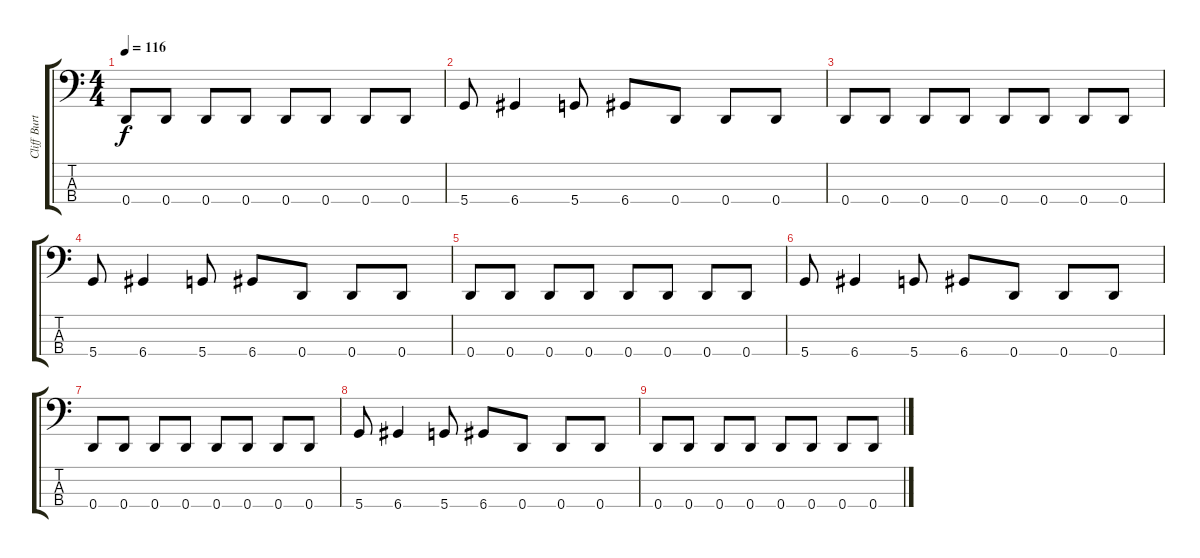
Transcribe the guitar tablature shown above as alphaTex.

\track ("Cliff Burton (Bass)" "Cliff Burt") {instrument electricbassfinger}
\staff {score tabs}
\tuning (G2 D2 A1 D1) {hide}
\ts (4 4)
\tempo 116
\clef f4
\ks c
0.4.8{dy f} 0.4.8 0.4.8 0.4.8 0.4.8 0.4.8 0.4.8 0.4.8 |
5.4.8 6.4.4 5.4.8 6.4.8 0.4.8 0.4.8 0.4.8 |
0.4.8 0.4.8 0.4.8 0.4.8 0.4.8 0.4.8 0.4.8 0.4.8 |
5.4.8 6.4.4 5.4.8 6.4.8 0.4.8 0.4.8 0.4.8 |
0.4.8 0.4.8 0.4.8 0.4.8 0.4.8 0.4.8 0.4.8 0.4.8 |
5.4.8 6.4.4 5.4.8 6.4.8 0.4.8 0.4.8 0.4.8 |
0.4.8 0.4.8 0.4.8 0.4.8 0.4.8 0.4.8 0.4.8 0.4.8 |
5.4.8 6.4.4 5.4.8 6.4.8 0.4.8 0.4.8 0.4.8 |
0.4.8 0.4.8 0.4.8 0.4.8 0.4.8 0.4.8 0.4.8 0.4.8
